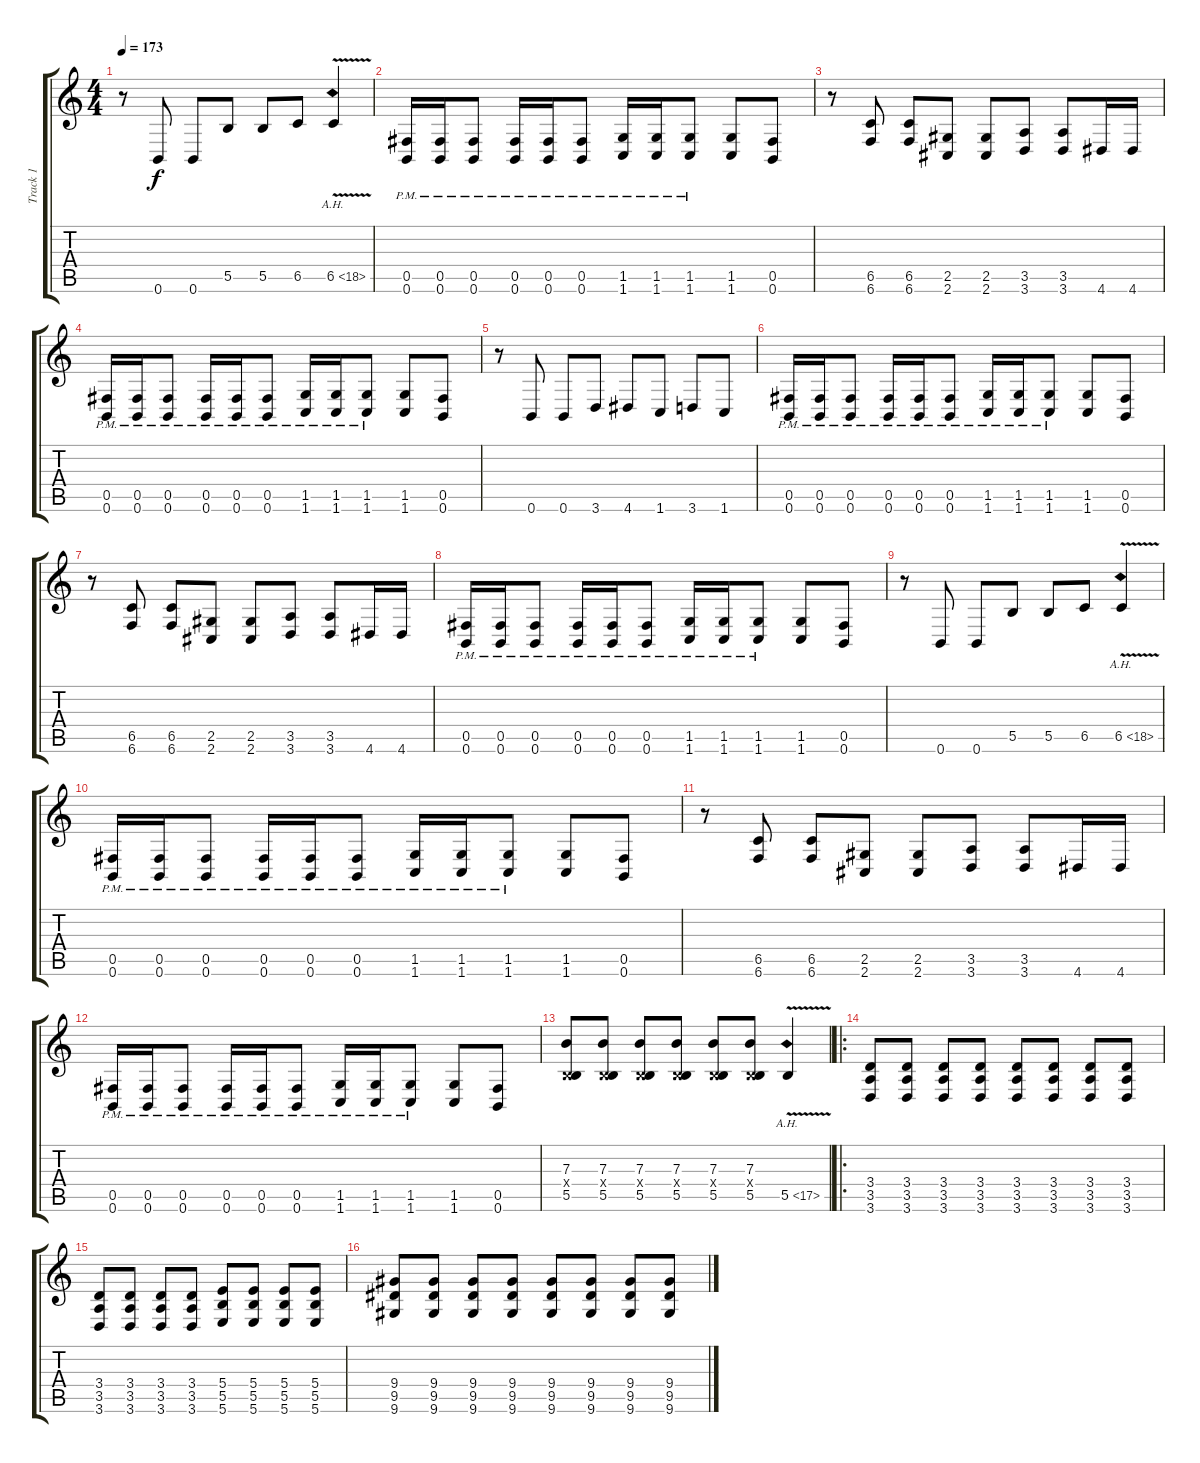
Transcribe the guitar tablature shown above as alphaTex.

\track ("Track 1" "Track 1") {instrument distortionguitar}
\staff {score tabs}
\tuning (Db4 Ab3 E3 B2 Gb2 B1) {hide}
\ts (4 4)
\tempo 173
\clef g2
\ks c
r.8{dy f} 0.6.8 0.6.8 5.5.8 5.5.8 6.5.8 6.5{ah 12 v}.4 |
(0.5{pm} 0.6{pm}).16 (0.5{pm} 0.6{pm}).16 (0.5{pm} 0.6{pm}).8 (0.5{pm} 0.6{pm}).16 (0.5{pm} 0.6{pm}).16 (0.5{pm} 0.6{pm}).8 (1.5{pm} 1.6{pm}).16 (1.5{pm} 1.6{pm}).16 (1.5{pm} 1.6{pm}).8 (1.5 1.6).8 (0.5 0.6).8 |
r.8 (6.5 6.6).8 (6.5 6.6).8 (2.5 2.6).8 (2.5 2.6).8 (3.5 3.6).8 (3.5 3.6).8 4.6.16 4.6.16 |
(0.5{pm} 0.6{pm}).16 (0.5{pm} 0.6{pm}).16 (0.5{pm} 0.6{pm}).8 (0.5{pm} 0.6{pm}).16 (0.5{pm} 0.6{pm}).16 (0.5{pm} 0.6{pm}).8 (1.5{pm} 1.6{pm}).16 (1.5{pm} 1.6{pm}).16 (1.5{pm} 1.6{pm}).8 (1.5 1.6).8 (0.5 0.6).8 |
r.8 0.6.8 0.6.8 3.6.8 4.6.8 1.6.8 3.6.8 1.6.8 |
(0.5{pm} 0.6{pm}).16 (0.5{pm} 0.6{pm}).16 (0.5{pm} 0.6{pm}).8 (0.5{pm} 0.6{pm}).16 (0.5{pm} 0.6{pm}).16 (0.5{pm} 0.6{pm}).8 (1.5{pm} 1.6{pm}).16 (1.5{pm} 1.6{pm}).16 (1.5{pm} 1.6{pm}).8 (1.5 1.6).8 (0.5 0.6).8 |
r.8 (6.5 6.6).8 (6.5 6.6).8 (2.5 2.6).8 (2.5 2.6).8 (3.5 3.6).8 (3.5 3.6).8 4.6.16 4.6.16 |
(0.5{pm} 0.6{pm}).16 (0.5{pm} 0.6{pm}).16 (0.5{pm} 0.6{pm}).8 (0.5{pm} 0.6{pm}).16 (0.5{pm} 0.6{pm}).16 (0.5{pm} 0.6{pm}).8 (1.5{pm} 1.6{pm}).16 (1.5{pm} 1.6{pm}).16 (1.5{pm} 1.6{pm}).8 (1.5 1.6).8 (0.5 0.6).8 |
r.8 0.6.8 0.6.8 5.5.8 5.5.8 6.5.8 6.5{ah 12 v}.4 |
(0.5{pm} 0.6{pm}).16 (0.5{pm} 0.6{pm}).16 (0.5{pm} 0.6{pm}).8 (0.5{pm} 0.6{pm}).16 (0.5{pm} 0.6{pm}).16 (0.5{pm} 0.6{pm}).8 (1.5{pm} 1.6{pm}).16 (1.5{pm} 1.6{pm}).16 (1.5{pm} 1.6{pm}).8 (1.5 1.6).8 (0.5 0.6).8 |
r.8 (6.5 6.6).8 (6.5 6.6).8 (2.5 2.6).8 (2.5 2.6).8 (3.5 3.6).8 (3.5 3.6).8 4.6.16 4.6.16 |
(0.5{pm} 0.6{pm}).16 (0.5{pm} 0.6{pm}).16 (0.5{pm} 0.6{pm}).8 (0.5{pm} 0.6{pm}).16 (0.5{pm} 0.6{pm}).16 (0.5{pm} 0.6{pm}).8 (1.5{pm} 1.6{pm}).16 (1.5{pm} 1.6{pm}).16 (1.5{pm} 1.6{pm}).8 (1.5 1.6).8 (0.5 0.6).8 |
(7.3 0.4{x} 5.5).8 (7.3 0.4{x} 5.5).8 (7.3 0.4{x} 5.5).8 (7.3 0.4{x} 5.5).8 (7.3 0.4{x} 5.5).8 (7.3 0.4{x} 5.5).8 5.5{ah 12 v}.4 |
\ro
(3.4 3.5 3.6).8 (3.4 3.5 3.6).8 (3.4 3.5 3.6).8 (3.4 3.5 3.6).8 (3.4 3.5 3.6).8 (3.4 3.5 3.6).8 (3.4 3.5 3.6).8 (3.4 3.5 3.6).8 |
(3.4 3.5 3.6).8 (3.4 3.5 3.6).8 (3.4 3.5 3.6).8 (3.4 3.5 3.6).8 (5.4 5.5 5.6).8 (5.4 5.5 5.6).8 (5.4 5.5 5.6).8 (5.4 5.5 5.6).8 |
(9.4 9.5 9.6).8 (9.4 9.5 9.6).8 (9.4 9.5 9.6).8 (9.4 9.5 9.6).8 (9.4 9.5 9.6).8 (9.4 9.5 9.6).8 (9.4 9.5 9.6).8 (9.4 9.5 9.6).8
